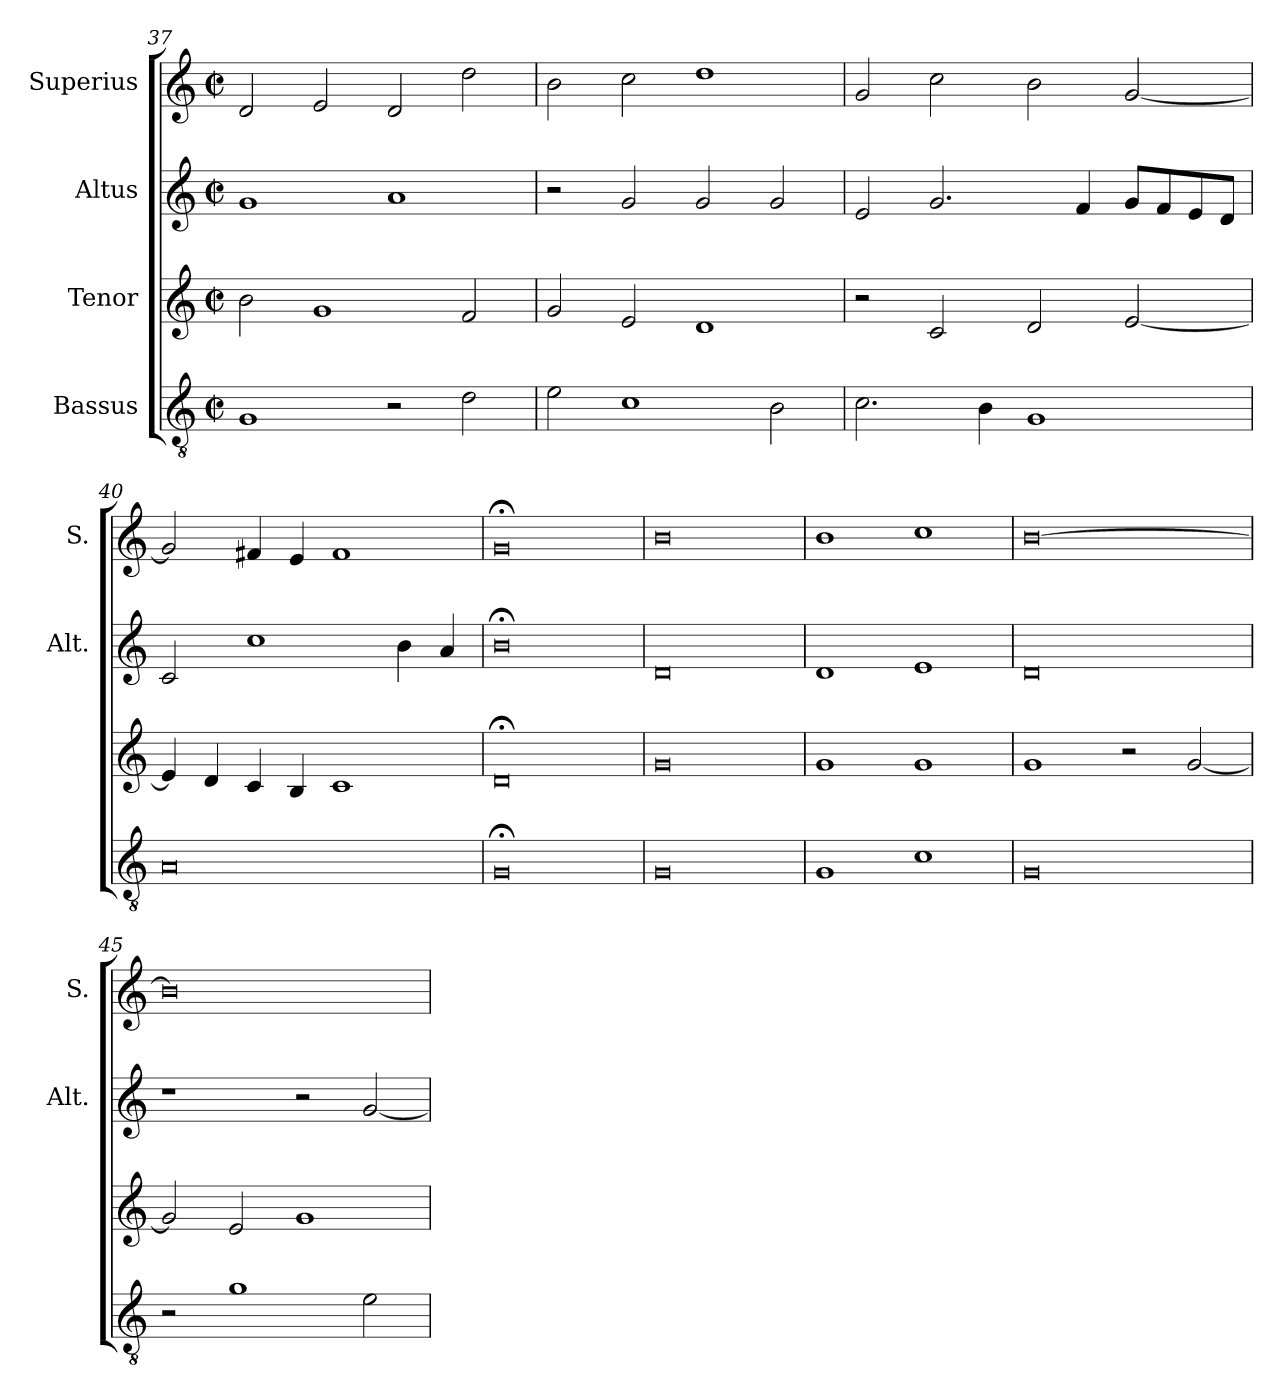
**kern	**kern	**kern	**kern
*part4	*part3	*part2	*part1
*staff4	*staff3	*staff2	*staff1
*I"Bassus	*I"Tenor	*I"Altus	*I"Superius
*	*	*I'Alt.	*I'S.
!!LO:PB:g=z
*clefGv2	*clefG2	*clefG2	*clefG2
*ITrd7c12	*	*	*
*k[]	*k[]	*k[]	*k[]
*C:	*C:	*C:	*C:
*M2/2	*M2/2	*M2/2	*M2/2
*met(c|)	*met(c|)	*met(c|)	*met(c|)
=37	=37	=37	=37
1GGi	2bi\	1gi	2di/
.	1gi	.	2ei/
2r	.	1ai	2di/
2Di\	2fi/	.	2ddi\
=38	=38	=38	=38
2Ei\	2gi/	2r	2bi\
1Ci	2ei/	2gi/	2cci\
.	1di	2gi/	1ddi
2BBi\	.	2gi/	.
=39	=39	=39	=39
2.Ci\	2r	2ei/	2gi/
.	2ci/	2.gi/	2cci\
4BBi\	.	.	.
1GGi	2di/	.	2bi\
.	.	4fi/	.
.	[<2ei/	8gi/L	[<2gi/
.	.	8fi/	.
.	.	8ei/	.
.	.	8di/J	.
=40	=40	=40	=40
0AAi	4ei/]	2ci/	2gi/]
.	4di/	.	.
.	4ci/	1cci	4f#Xi/
.	4Bi/	.	4ei/
.	1ci	.	1f#i
.	.	4bi\	.
.	.	4ai/	.
=41	=41	=41	=41
0GG;i	0d;i	0b;i	0g;i
=42	=42	=42	=42
0GGi	0gi	0di	0bi
!!LO:LB:g=z
=43	=43	=43	=43
1GGi	1gi	1di	1bi
1Ci	1gi	1ei	1cci
=44	=44	=44	=44
0GGi	1gi	0di	[>0bi
.	2r	.	.
.	[<2gi/	.	.
=45	=45	=45	=45
2r	2gi/]	1r	0bi]
1Gi	2ei/	.	.
.	1gi	2r	.
2Ei\	.	[<2gi/	.
=	=	=	=
*-	*-	*-	*-
